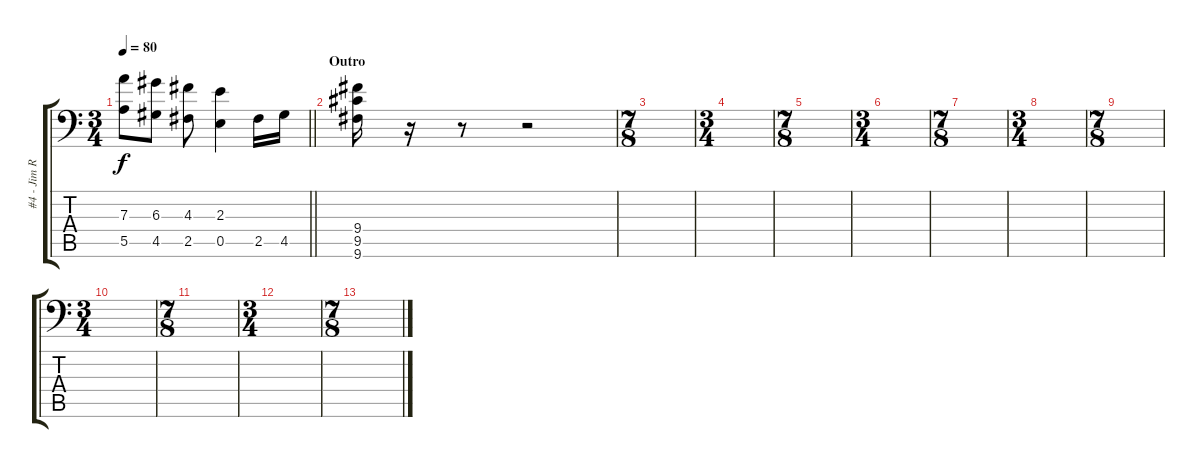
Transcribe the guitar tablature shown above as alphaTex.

\track ("#4 - Jim Root" "#4 - Jim R") {instrument overdrivenguitar}
\staff {score tabs}
\tuning (B3 Gb3 D3 A2 E2 A1) {hide}
\ts (3 4)
\tempo 80
\clef f4
\barLineRight lightlight
\ks c
(7.3 5.5).8{dy f} (6.3 4.5).8 (4.3 2.5).8 (2.3 0.5).4 2.5.16 4.5.16 |
\section ("" "Outro")
(9.4 9.5 9.6).16 r.16 r.8 r.2 |
\ts (7 8)
|
\ts (3 4)
|
\ts (7 8)
|
\ts (3 4)
|
\ts (7 8)
|
\ts (3 4)
|
\ts (7 8)
|
\ts (3 4)
|
\ts (7 8)
|
\ts (3 4)
|
\ts (7 8)
